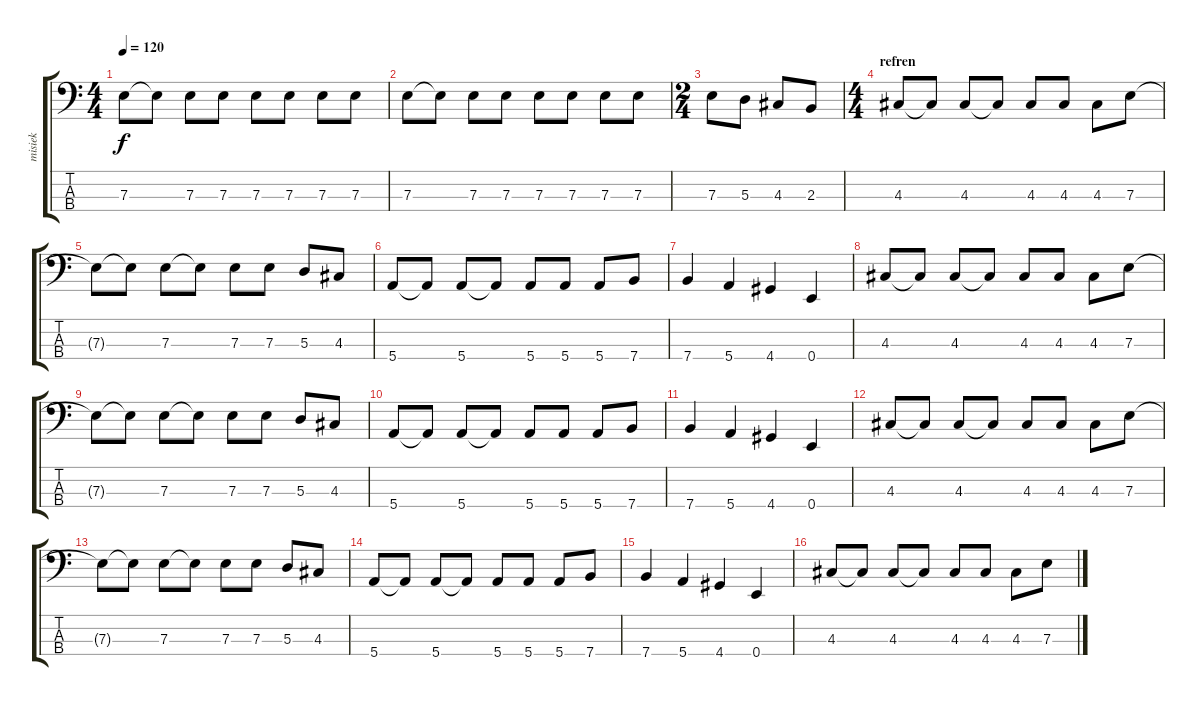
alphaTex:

\track ("misiek" "misiek") {instrument electricbasspick}
\staff {score tabs}
\tuning (G2 D2 A1 E1) {hide}
\ts (4 4)
\tempo 120
\clef f4
\ks c
7.3.8{dy f} 7.3{t}.8 7.3.8 7.3.8 7.3.8 7.3.8 7.3.8 7.3.8 |
7.3.8 7.3{t}.8 7.3.8 7.3.8 7.3.8 7.3.8 7.3.8 7.3.8 |
\ts (2 4)
7.3.8 5.3.8 4.3.8 2.3.8 |
\ts (4 4)
\section ("" "refren")
4.3.8 4.3{t}.8 4.3.8 4.3{t}.8 4.3.8 4.3.8 4.3.8 7.3.8 |
7.3{t}.8 7.3{t}.8 7.3.8 7.3{t}.8 7.3.8 7.3.8 5.3.8 4.3.8 |
5.4.8 5.4{t}.8 5.4.8 5.4{t}.8 5.4.8 5.4.8 5.4.8 7.4.8 |
7.4.4 5.4.4 4.4.4 0.4.4 |
4.3.8 4.3{t}.8 4.3.8 4.3{t}.8 4.3.8 4.3.8 4.3.8 7.3.8 |
7.3{t}.8 7.3{t}.8 7.3.8 7.3{t}.8 7.3.8 7.3.8 5.3.8 4.3.8 |
5.4.8 5.4{t}.8 5.4.8 5.4{t}.8 5.4.8 5.4.8 5.4.8 7.4.8 |
7.4.4 5.4.4 4.4.4 0.4.4 |
4.3.8 4.3{t}.8 4.3.8 4.3{t}.8 4.3.8 4.3.8 4.3.8 7.3.8 |
7.3{t}.8 7.3{t}.8 7.3.8 7.3{t}.8 7.3.8 7.3.8 5.3.8 4.3.8 |
5.4.8 5.4{t}.8 5.4.8 5.4{t}.8 5.4.8 5.4.8 5.4.8 7.4.8 |
7.4.4 5.4.4 4.4.4 0.4.4 |
4.3.8 4.3{t}.8 4.3.8 4.3{t}.8 4.3.8 4.3.8 4.3.8 7.3.8
